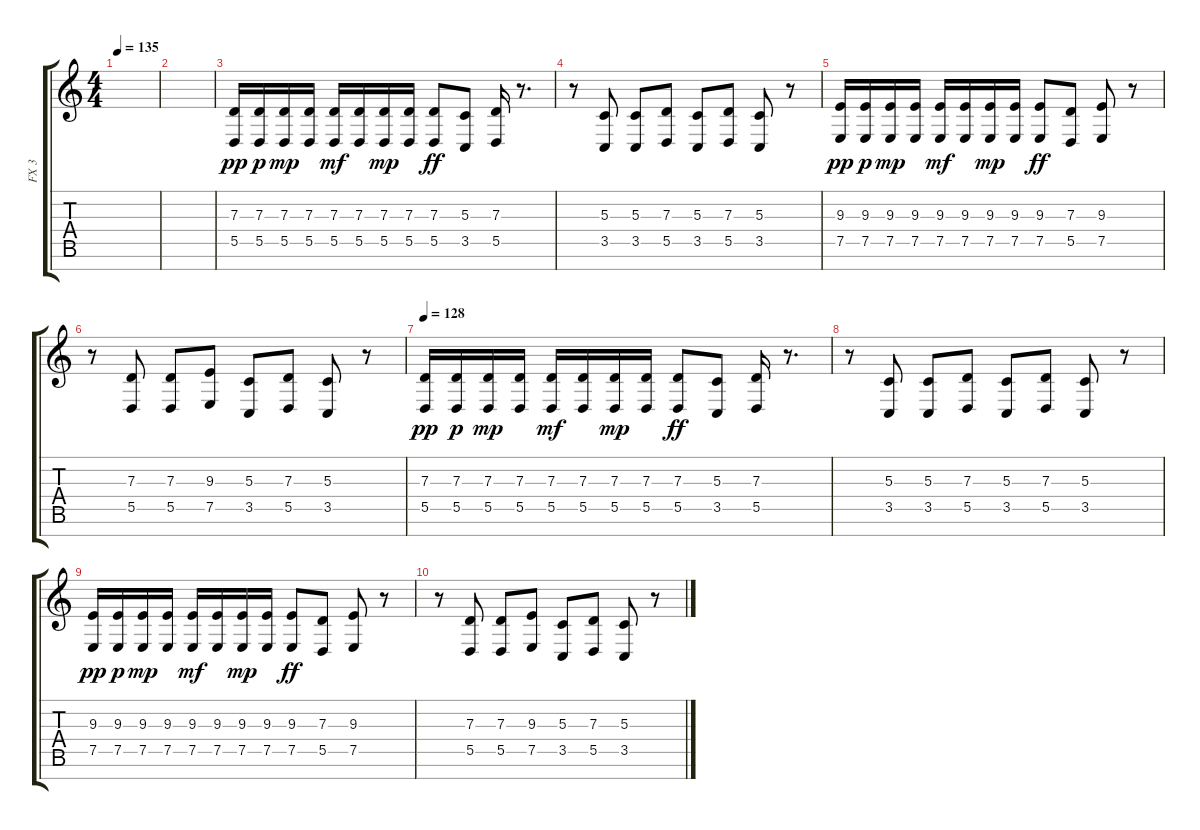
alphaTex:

\track ("FX 3" "FX 3") {instrument shamisen}
\staff {score tabs}
\tuning (E4 B3 G3 D3 A2 E2 B1) {hide}
\ts (4 4)
\tempo 135
\clef g2
\ks c
|
|
(7.3 5.5).16{dy pp volume 2 instrument lead8bassandlead} (7.3 5.5).16{dy p} (7.3 5.5).16{dy mp} (7.3 5.5).16 (7.3 5.5).16{dy mf} (7.3 5.5).16 (7.3 5.5).16{dy mp} (7.3 5.5).16 (7.3 5.5).8{dy ff} (5.3 3.5).8 (7.3 5.5).16 r.8{d} |
r.8 (5.3 3.5).8 (5.3 3.5).8 (7.3 5.5).8 (5.3 3.5).8 (7.3 5.5).8 (5.3 3.5).8 r.8 |
(9.3 7.5).16{dy pp} (9.3 7.5).16{dy p} (9.3 7.5).16{dy mp} (9.3 7.5).16 (9.3 7.5).16{dy mf} (9.3 7.5).16 (9.3 7.5).16{dy mp} (9.3 7.5).16 (9.3 7.5).8{dy ff} (7.3 5.5).8 (9.3 7.5).8 r.8 |
r.8 (7.3 5.5).8 (7.3 5.5).8 (9.3 7.5).8 (5.3 3.5).8 (7.3 5.5).8 (5.3 3.5).8 r.8 |
\tempo 128
(7.3 5.5).16{dy pp volume 0 instrument lead8bassandlead} (7.3 5.5).16{dy p} (7.3 5.5).16{dy mp} (7.3 5.5).16 (7.3 5.5).16{dy mf} (7.3 5.5).16 (7.3 5.5).16{dy mp} (7.3 5.5).16 (7.3 5.5).8{dy ff} (5.3 3.5).8 (7.3 5.5).16 r.8{d} |
r.8 (5.3 3.5).8 (5.3 3.5).8 (7.3 5.5).8 (5.3 3.5).8 (7.3 5.5).8 (5.3 3.5).8 r.8 |
(9.3 7.5).16{dy pp} (9.3 7.5).16{dy p} (9.3 7.5).16{dy mp} (9.3 7.5).16 (9.3 7.5).16{dy mf} (9.3 7.5).16 (9.3 7.5).16{dy mp} (9.3 7.5).16 (9.3 7.5).8{dy ff} (7.3 5.5).8 (9.3 7.5).8 r.8 |
r.8 (7.3 5.5).8 (7.3 5.5).8 (9.3 7.5).8 (5.3 3.5).8 (7.3 5.5).8 (5.3 3.5).8 r.8
